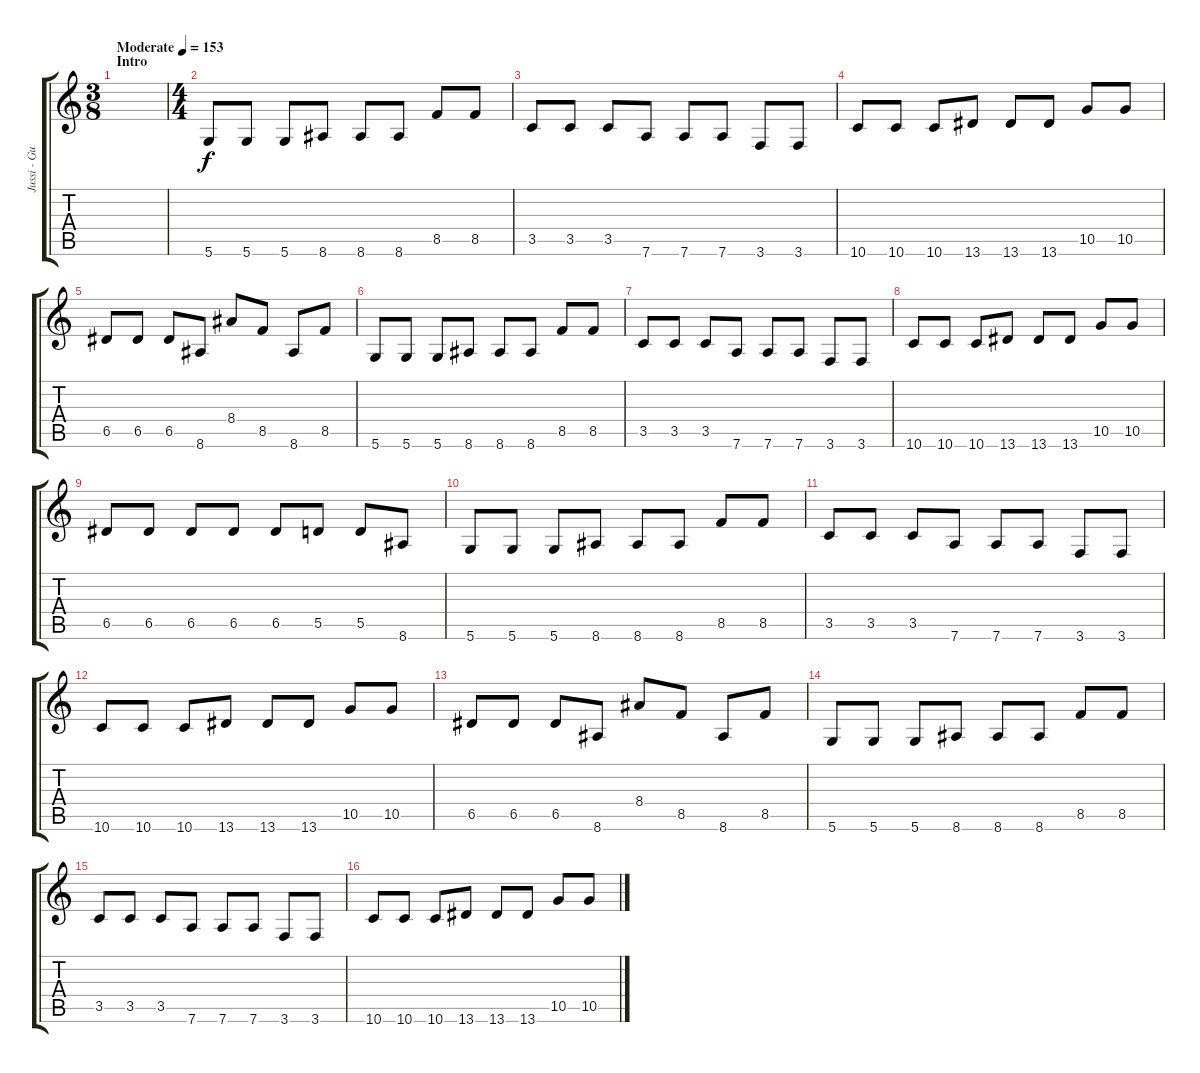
\track ("Jussi - Guitar" "Jussi - Gu") {instrument overdrivenguitar}
\staff {score tabs}
\tuning (E4 B3 G3 D3 A2 D2) {hide}
\ts (3 8)
\section ("" "Intro")
\tempo (153 "Moderate")
\clef g2
\ks c
|
\ts (4 4)
5.6.8 5.6.8 5.6.8 8.6.8 8.6.8 8.6.8 8.5.8 8.5.8 |
3.5.8 3.5.8 3.5.8 7.6.8 7.6.8 7.6.8 3.6.8 3.6.8 |
10.6.8 10.6.8 10.6.8 13.6.8 13.6.8 13.6.8 10.5.8 10.5.8 |
6.5.8 6.5.8 6.5.8 8.6.8 8.4.8 8.5.8 8.6.8 8.5.8 |
5.6.8 5.6.8 5.6.8 8.6.8 8.6.8 8.6.8 8.5.8 8.5.8 |
3.5.8 3.5.8 3.5.8 7.6.8 7.6.8 7.6.8 3.6.8 3.6.8 |
10.6.8 10.6.8 10.6.8 13.6.8 13.6.8 13.6.8 10.5.8 10.5.8 |
6.5.8 6.5.8 6.5.8 6.5.8 6.5.8 5.5.8 5.5.8 8.6.8 |
5.6.8 5.6.8 5.6.8 8.6.8 8.6.8 8.6.8 8.5.8 8.5.8 |
3.5.8 3.5.8 3.5.8 7.6.8 7.6.8 7.6.8 3.6.8 3.6.8 |
10.6.8 10.6.8 10.6.8 13.6.8 13.6.8 13.6.8 10.5.8 10.5.8 |
6.5.8 6.5.8 6.5.8 8.6.8 8.4.8 8.5.8 8.6.8 8.5.8 |
5.6.8 5.6.8 5.6.8 8.6.8 8.6.8 8.6.8 8.5.8 8.5.8 |
3.5.8 3.5.8 3.5.8 7.6.8 7.6.8 7.6.8 3.6.8 3.6.8 |
10.6.8 10.6.8 10.6.8 13.6.8 13.6.8 13.6.8 10.5.8 10.5.8
